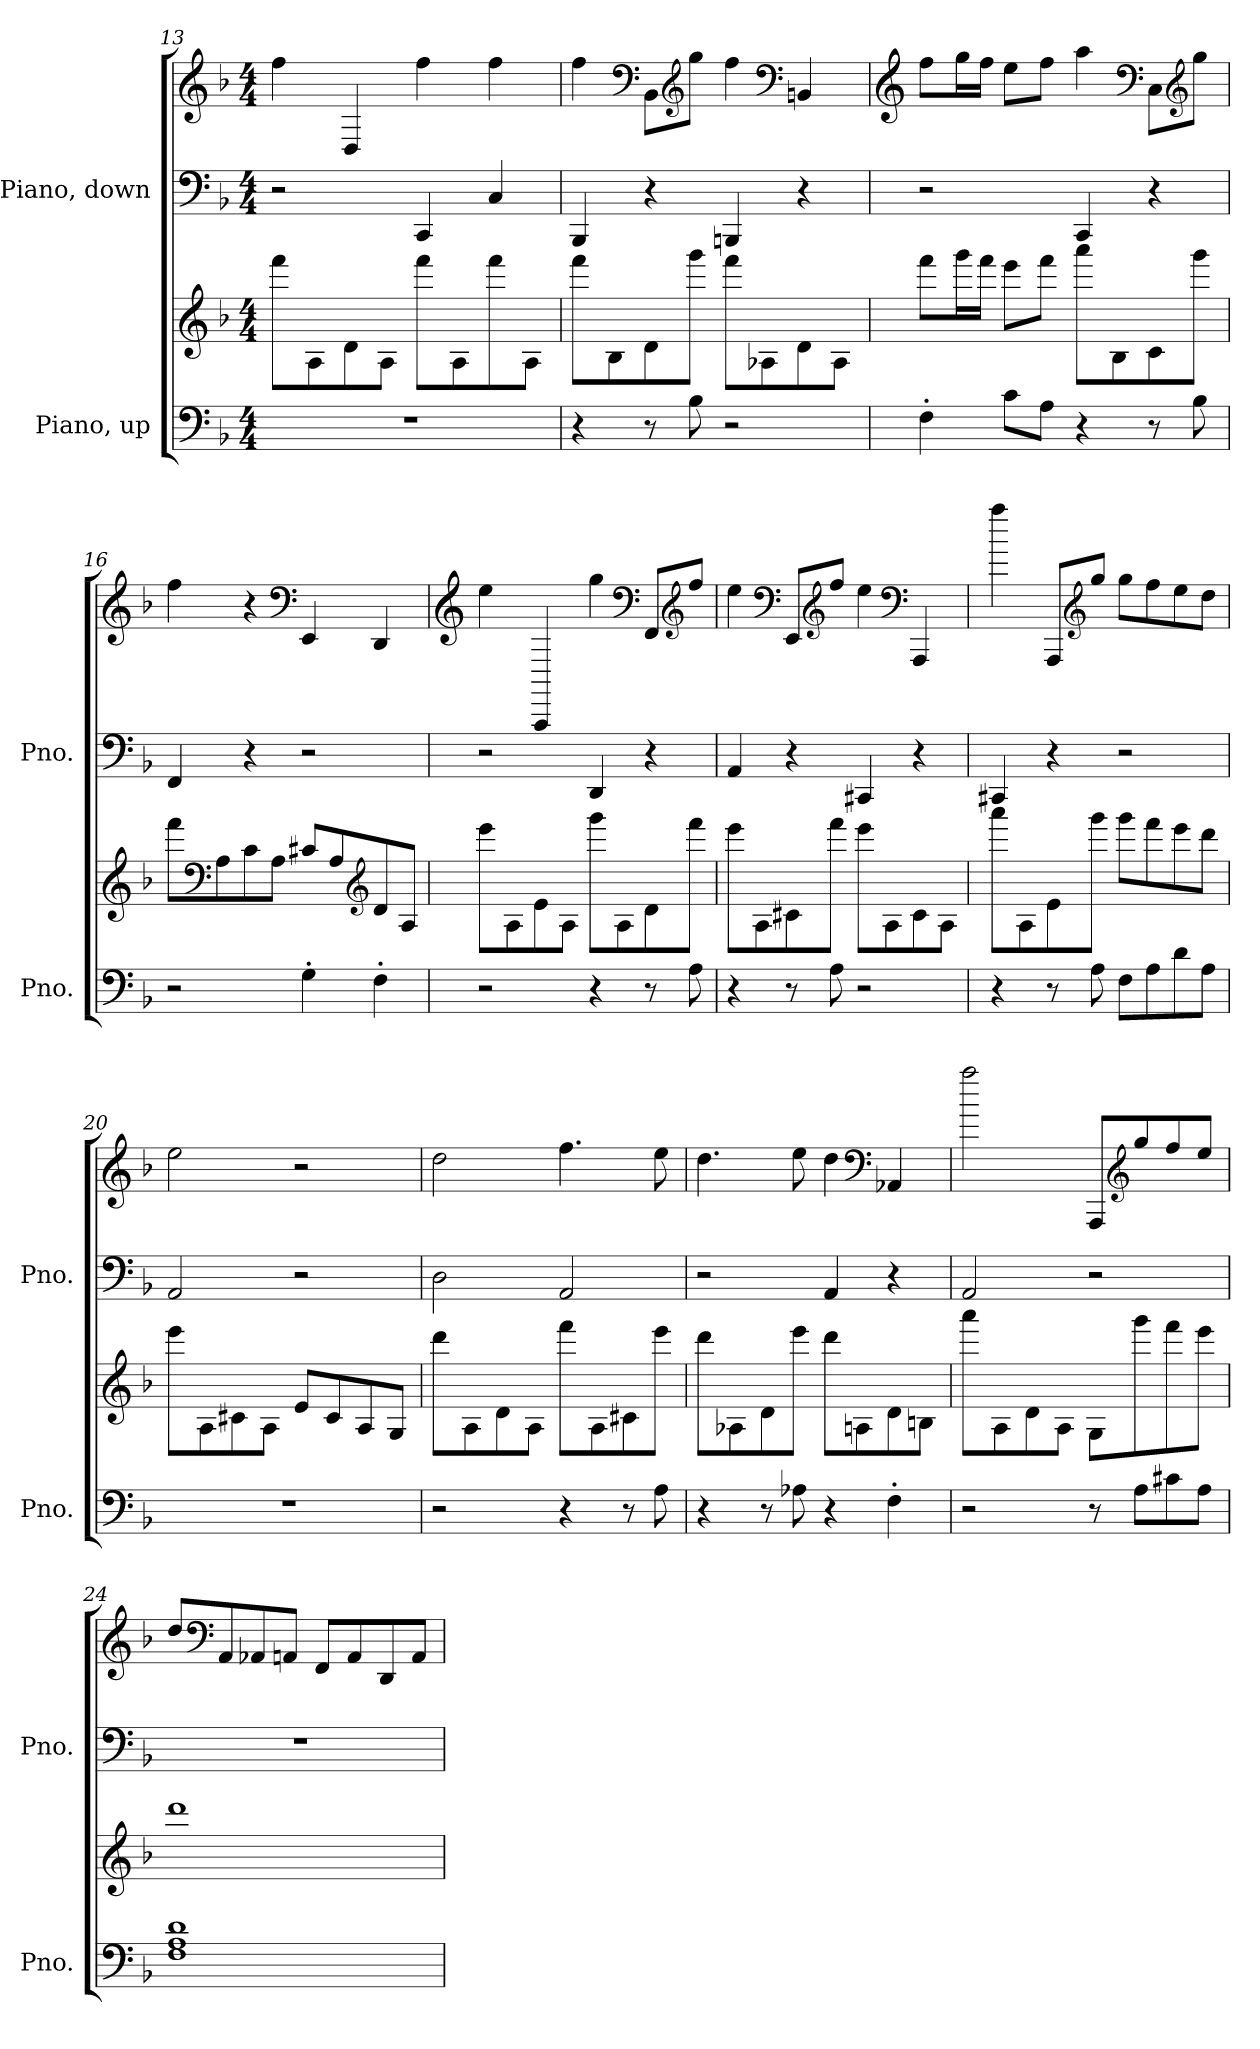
**kern	**kern	**kern	**kern
*part2	*part2	*part1	*part1
*staff4	*staff3	*staff2	*staff1
*I"Piano, up	*	*I"Piano, down	*
*I'Pno.	*	*I'Pno.	*
*clefF4	*clefG2	*clefF4	*clefG2
*k[b-]	*k[b-]	*k[b-]	*k[b-]
*M4/4	*M4/4	*M4/4	*M4/4
=13	=13	=13	=13
1r	8fff\L	2r	4ff\
.	8A\	.	.
.	8d\	.	4D/
.	8A\J	.	.
.	8fff\L	4CC/	4ff\
.	8A\	.	.
.	8fff\	4C/	4ff\
.	8A\J	.	.
=14	=14	=14	=14
4r	8fff\L	4BBB-/	4ff\
.	8B-\	.	.
*	*	*	*clefF4
8r	8d\	4r	8BB-\L
*	*	*	*clefG2
8B-\	8ggg\J	.	8gg\J
2r	8fff\L	4BBBn/	4ff\
.	8A-X\	.	.
*	*	*	*clefF4
.	8d\	4r	4BBn/
.	8A-\J	.	.
!!LO:LB:g=z
=15	=15	=15	=15
*	*	*	*clefG2
4F'\	8fff\L	2r	8ff\L
.	16ggg\L	.	16gg\L
.	16fff\JJ	.	16ff\JJ
8c\L	8eee\L	.	8ee\L
8A\J	8fff\J	.	8ff\J
4r	8aaa\L	4CC/	4aa\
.	8B-\	.	.
*	*	*	*clefF4
8r	8c\	4r	8C\L
*	*	*	*clefG2
8B-\	8ggg\J	.	8gg\J
=16	=16	=16	=16
2r	8fff\L	4FF/	4ff\
*	*clefF4	*	*
.	8A\	.	.
.	8c\	4r	4r
.	8A\J	.	.
*	*	*	*clefF4
4G'\	8c#X/L	2r	4EE/
.	8A/	.	.
*	*clefG2	*	*
4F'\	8d/	.	4DD/
.	8A/J	.	.
=17	=17	=17	=17
*	*	*	*clefG2
2r	8eee\L	2r	4ee\
.	8A\	.	.
.	8e\	.	4AAA/
.	8A\J	.	.
4r	8ggg\L	4DD/	4gg\
.	8A\	.	.
*	*	*	*clefF4
8r	8d\	4r	8FF/L
*	*	*	*clefG2
8A\	8fff\J	.	8ff/J
!!LO:PB:g=z
=18	=18	=18	=18
4r	8eee\L	4AA/	4ee\
.	8A\	.	.
*	*	*	*clefF4
8r	8c#X\	4r	8EE/L
*	*	*	*clefG2
8A\	8fff\J	.	8ff/J
2r	8eee\L	4CC#X/	4ee\
.	8A\	.	.
*	*	*	*clefF4
.	8c#\	4r	4AAA/
.	8A\J	.	.
=19	=19	=19	=19
4r	8aaa\L	4CC#X/	4aa\
.	8A\	.	.
8r	8e\	4r	8AAA/L
*	*	*	*clefG2
8A\	8ggg\J	.	8gg/J
8F\L	8ggg\L	2r	8gg\L
8A\	8fff\	.	8ff\
8d\	8eee\	.	8ee\
8A\J	8ddd\J	.	8dd\J
=20	=20	=20	=20
1r	8eee\L	2AA/	2ee\
.	8A\	.	.
.	8c#X\	.	.
.	8A\J	.	.
.	8e/L	2r	2r
.	8c#/	.	.
.	8A/	.	.
.	8G/J	.	.
!!LO:LB:g=z
=21	=21	=21	=21
2r	8ddd\L	2D\	2dd\
.	8A\	.	.
.	8d\	.	.
.	8A\J	.	.
4r	8fff\L	2AA/	4.ff\
.	8A\	.	.
8r	8c#X\	.	.
8A\	8eee\J	.	8ee\
=22	=22	=22	=22
4r	8ddd\L	2r	4.dd\
.	8A-X\	.	.
8r	8d\	.	.
8A-X\	8eee\J	.	8ee\
4r	8ddd\L	4AA/	4dd\
.	8An\	.	.
*	*	*	*clefF4
4F'\	8d\	4r	4AA-X/
.	8Bn\J	.	.
=23	=23	=23	=23
2r	8aaa\L	2AA/	2aa\
.	8A\	.	.
.	8d\	.	.
.	8A\J	.	.
8r	8G\L	2r	8AAA/L
*	*	*	*clefG2
8A\L	8ggg\	.	8gg/
8c#X\	8fff\	.	8ff/
8A\J	8eee\J	.	8ee/J
!!LO:LB:g=z
=24	=24	=24	=24
1F 1A 1d	1ddd	1r	8dd/L
*	*	*	*clefF4
.	.	.	8AA/
.	.	.	8AA-X/
.	.	.	8AAn/J
.	.	.	8FF/L
.	.	.	8AA/
.	.	.	8DD/
.	.	.	8AA/J
=	=	=	=
*-	*-	*-	*-
